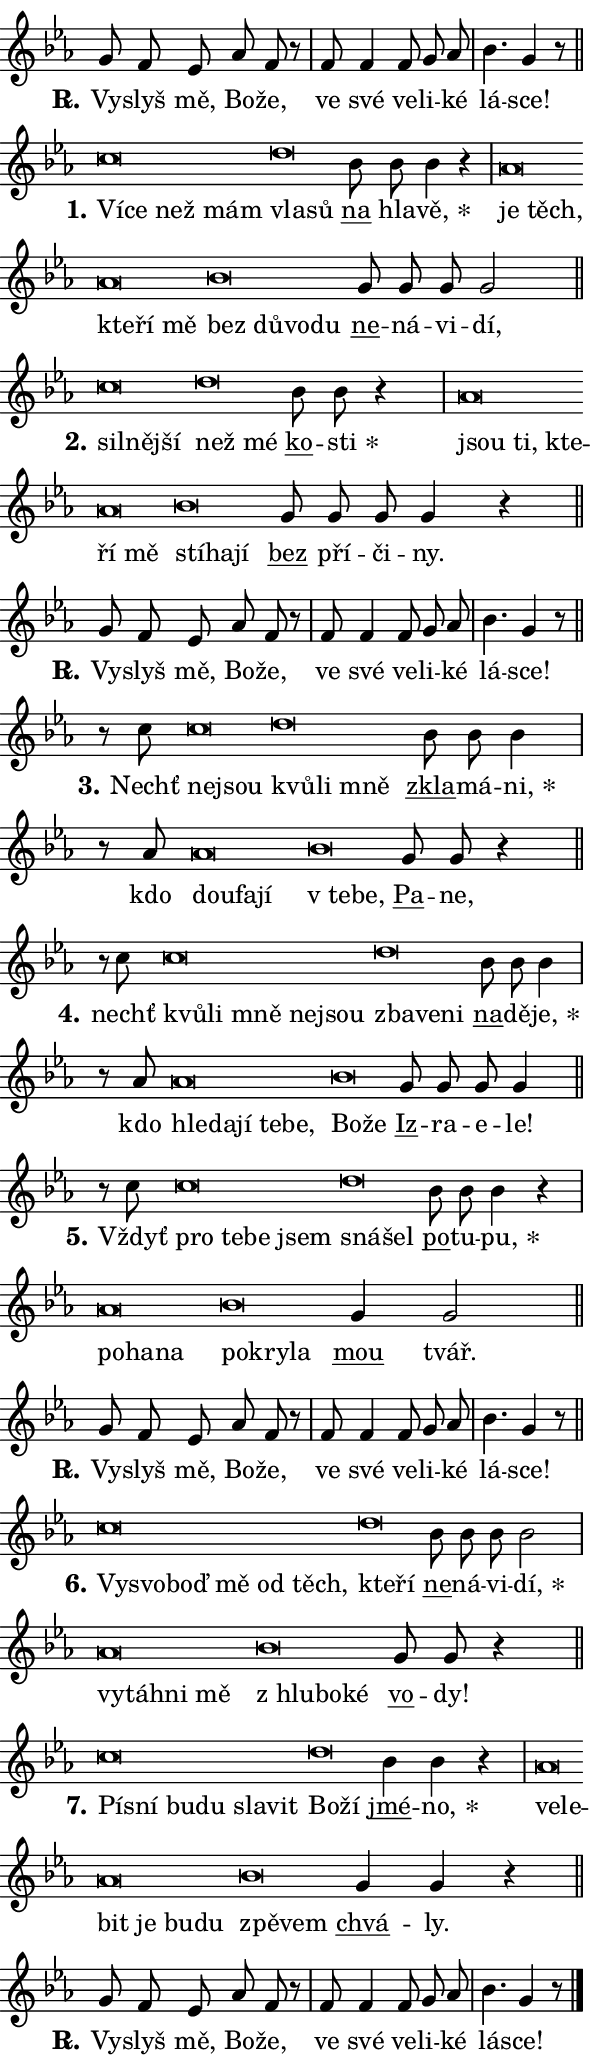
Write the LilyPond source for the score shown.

\version "2.24.0"
\header { tagline = "" }
\paper {
  indent = 0\cm
  top-margin = 0\cm
  right-margin = 0.13\cm % to fit lyric hyphens
  bottom-margin = 0\cm
  left-margin = 0\cm
  paper-width = 10\cm
  page-breaking = #ly:one-page-breaking
  system-system-spacing.basic-distance = #11
  score-system-spacing.basic-distance = #11
  ragged-last = ##f
}


%% Author: Thomas Morley
%% https://lists.gnu.org/archive/html/lilypond-user/2020-05/msg00002.html
#(define (line-position grob)
"Returns position of @var[grob} in current system:
   @code{'start}, if at first time-step
   @code{'end}, if at last time-step
   @code{'middle} otherwise
"
  (let* ((col (ly:item-get-column grob))
         (ln (ly:grob-object col 'left-neighbor))
         (rn (ly:grob-object col 'right-neighbor))
         (col-to-check-left (if (ly:grob? ln) ln col))
         (col-to-check-right (if (ly:grob? rn) rn col))
         (break-dir-left
           (and
             (ly:grob-property col-to-check-left 'non-musical #f)
             (ly:item-break-dir col-to-check-left)))
         (break-dir-right
           (and
             (ly:grob-property col-to-check-right 'non-musical #f)
             (ly:item-break-dir col-to-check-right))))
        (cond ((eqv? 1 break-dir-left) 'start)
              ((eqv? -1 break-dir-right) 'end)
              (else 'middle))))

#(define (tranparent-at-line-position vctor)
  (lambda (grob)
  "Relying on @code{line-position} select the relevant enry from @var{vctor}.
Used to determine transparency,"
    (case (line-position grob)
      ((end) (not (vector-ref vctor 0)))
      ((middle) (not (vector-ref vctor 1)))
      ((start) (not (vector-ref vctor 2))))))

noteHeadBreakVisibility =
#(define-music-function (break-visibility)(vector?)
"Makes @code{NoteHead}s transparent relying on @var{break-visibility}"
#{
  \override NoteHead.transparent =
    #(tranparent-at-line-position break-visibility)
#})

#(define delete-ledgers-for-transparent-note-heads
  (lambda (grob)
    "Reads whether a @code{NoteHead} is transparent.
If so this @code{NoteHead} is removed from @code{'note-heads} from
@var{grob}, which is supposed to be @code{LedgerLineSpanner}.
As a result ledgers are not printed for this @code{NoteHead}"
    (let* ((nhds-array (ly:grob-object grob 'note-heads))
           (nhds-list
             (if (ly:grob-array? nhds-array)
                 (ly:grob-array->list nhds-array)
                 '()))
           ;; Relies on the transparent-property being done before
           ;; Staff.LedgerLineSpanner.after-line-breaking is executed.
           ;; This is fragile ...
           (to-keep
             (remove
               (lambda (nhd)
                 (ly:grob-property nhd 'transparent #f))
               nhds-list)))
      ;; TODO find a better method to iterate over grob-arrays, similiar
      ;; to filter/remove etc for lists
      ;; For now rebuilt from scratch
      (set! (ly:grob-object grob 'note-heads)  '())
      (for-each
        (lambda (nhd)
          (ly:pointer-group-interface::add-grob grob 'note-heads nhd))
        to-keep))))

squashNotes = {
  \override NoteHead.X-extent = #'(-0.2 . 0.2)
  \override NoteHead.Y-extent = #'(-0.75 . 0)
  \override NoteHead.stencil =
    #(lambda (grob)
       (let ((pos (ly:grob-property grob 'staff-position)))
         (begin
           (if (< pos -7) (display "ERROR: Lower brevis then expected\n") (display ""))
           (if (<= pos -6) ly:text-interface::print ly:note-head::print))))
}
unSquashNotes = {
  \revert NoteHead.X-extent
  \revert NoteHead.Y-extent
  \revert NoteHead.stencil
}

hideNotes = \noteHeadBreakVisibility #begin-of-line-visible
unHideNotes = \noteHeadBreakVisibility #all-visible

% work-around for resetting accidentals
% https://lilypond.org/doc/v2.23/Documentation/notation/displaying-rhythms#unmetered-music
cadenzaMeasure = {
  \cadenzaOff
  \partial 1024 s1024
  \cadenzaOn
}

#(define-markup-command (accent layout props text) (markup?)
  "Underline accented syllable"
  (interpret-markup layout props
    #{\markup \override #'(offset . 4.3) \underline { #text }#}))

responsum = \markup \concat {
  "R" \hspace #-1.05 \path #0.1 #'((moveto 0 0.07) (lineto 0.9 0.8)) \hspace #0.05 "."
}

spaceSize = #0.6828661417322834 % exact space size for TeX Gyre Schola

\layout {
  \context {
    \Staff
    \remove "Time_signature_engraver"
    \override LedgerLineSpanner.after-line-breaking = #delete-ledgers-for-transparent-note-heads
  }
  \context {
    \Lyrics {
      \override LyricSpace.minimum-distance = \spaceSize
      \override LyricText.font-name = #"TeX Gyre Schola"
      \override LyricText.font-size = 1
      \override StanzaNumber.font-name = #"TeX Gyre Schola Bold"
      \override StanzaNumber.font-size = 1
    }
  }
  \context {
    \Score 
    \override NoteHead.text =
      #(lambda (grob) 
        (let ((pos (ly:grob-property grob 'staff-position)))
          #{\markup {
            \combine
              \halign #-0.55 \raise #(if (= pos -6) 0 0.5) \override #'(thickness . 2) \draw-line #'(3.2 . 0)
              \musicglyph "noteheads.sM1"
          }#}))
  }
}

% magnetic-lyrics.ily
%
%   written by
%     Jean Abou Samra <jean@abou-samra.fr>
%     Werner Lemberg <wl@gnu.org>
%
%   adapted by
%     Jiri Hon <jiri.hon@gmail.com>
%
% Version 2022-Apr-15

% https://www.mail-archive.com/lilypond-user@gnu.org/msg149350.html

#(define (Left_hyphen_pointer_engraver context)
   "Collect syllable-hyphen-syllable occurrences in lyrics and store
them in properties.  This engraver only looks to the left.  For
example, if the lyrics input is @code{foo -- bar}, it does the
following.

@itemize @bullet
@item
Set the @code{text} property of the @code{LyricHyphen} grob between
@q{foo} and @q{bar} to @code{foo}.

@item
Set the @code{left-hyphen} property of the @code{LyricText} grob with
text @q{foo} to the @code{LyricHyphen} grob between @q{foo} and
@q{bar}.
@end itemize

Use this auxiliary engraver in combination with the
@code{lyric-@/text::@/apply-@/magnetic-@/offset!} hook."
   (let ((hyphen #f)
         (text #f))
     (make-engraver
      (acknowledgers
       ((lyric-syllable-interface engraver grob source-engraver)
        (set! text grob)))
      (end-acknowledgers
       ((lyric-hyphen-interface engraver grob source-engraver)
        ;(when (not (grob::has-interface grob 'lyric-space-interface))
          (set! hyphen grob)));)
      ((stop-translation-timestep engraver)
       (when (and text hyphen)
         (ly:grob-set-object! text 'left-hyphen hyphen))
       (set! text #f)
       (set! hyphen #f)))))

#(define (lyric-text::apply-magnetic-offset! grob)
   "If the space between two syllables is less than the value in
property @code{LyricText@/.details@/.squash-threshold}, move the right
syllable to the left so that it gets concatenated with the left
syllable.

Use this function as a hook for
@code{LyricText@/.after-@/line-@/breaking} if the
@code{Left_@/hyphen_@/pointer_@/engraver} is active."
   (let ((hyphen (ly:grob-object grob 'left-hyphen #f)))
     (when hyphen
       (let ((left-text (ly:spanner-bound hyphen LEFT)))
         (when (grob::has-interface left-text 'lyric-syllable-interface)
           (let* ((common (ly:grob-common-refpoint grob left-text X))
                  (this-x-ext (ly:grob-extent grob common X))
                  (left-x-ext
                   (begin
                     ;; Trigger magnetism for left-text.
                     (ly:grob-property left-text 'after-line-breaking)
                     (ly:grob-extent left-text common X)))
                  ;; `delta` is the gap width between two syllables.
                  (delta (- (interval-start this-x-ext)
                            (interval-end left-x-ext)))
                  (details (ly:grob-property grob 'details))
                  (threshold (assoc-get 'squash-threshold details 0.2)))
             (when (< delta threshold)
               (let* (;; We have to manipulate the input text so that
                      ;; ligatures crossing syllable boundaries are not
                      ;; disabled.  For languages based on the Latin
                      ;; script this is essentially a beautification.
                      ;; However, for non-Western scripts it can be a
                      ;; necessity.
                      (lt (ly:grob-property left-text 'text))
                      (rt (ly:grob-property grob 'text))
                      (is-space (grob::has-interface hyphen 'lyric-space-interface))
                      (space (if is-space " " ""))
                      (extra-delta (if is-space spaceSize 0))
                      ;; Append new syllable.
                      (ltrt-space (if (and (string? lt) (string? rt))
                                (string-append lt space rt)
                                (make-concat-markup (list lt space rt))))
                      ;; Right-align `ltrt` to the right side.
                      (ltrt-space-markup (grob-interpret-markup
                               grob
                               (make-translate-markup
                                (cons (interval-length this-x-ext) 0)
                                (make-right-align-markup ltrt-space)))))
                 (begin
                   ;; Don't print `left-text`.
                   (ly:grob-set-property! left-text 'stencil #f)
                   ;; Set text and stencil (which holds all collected
                   ;; syllables so far) and shift it to the left.
                   (ly:grob-set-property! grob 'text ltrt-space)
                   (ly:grob-set-property! grob 'stencil ltrt-space-markup)
                   (ly:grob-translate-axis! grob (- (- delta extra-delta)) X))))))))))


#(define (lyric-hyphen::displace-bounds-first grob)
   ;; Make very sure this callback isn't triggered too early.
   (let ((left (ly:spanner-bound grob LEFT))
         (right (ly:spanner-bound grob RIGHT)))
     (ly:grob-property left 'after-line-breaking)
     (ly:grob-property right 'after-line-breaking)
     (ly:lyric-hyphen::print grob)))

squashThreshold = #0.4

\layout {
  \context {
    \Lyrics
    \consists #Left_hyphen_pointer_engraver
    \override LyricText.after-line-breaking =
      #lyric-text::apply-magnetic-offset!
    \override LyricHyphen.stencil = #lyric-hyphen::displace-bounds-first
    \override LyricText.details.squash-threshold = \squashThreshold
    \override LyricHyphen.minimum-distance = 0
    \override LyricHyphen.minimum-length = \squashThreshold
  }
}

squashText = \override LyricText.details.squash-threshold = 9999
unSquashText = \override LyricText.details.squash-threshold = \squashThreshold

leftText = \override LyricText.self-alignment-X = #LEFT
unLeftText = \revert LyricText.self-alignment-X

starOffset = #(lambda (grob) 
                (let ((x_offset (ly:self-alignment-interface::aligned-on-x-parent grob)))
                  (if (= x_offset 0) 0 (+ x_offset 1.2))))

star = #(define-music-function (syllable)(string?)
"Append star separator at the end of a syllable"
#{
  \once \override LyricText.X-offset = #starOffset
  \lyricmode { \markup {
    #syllable
    \override #'((font-name . "TeX Gyre Schola Bold")) \hspace #0.2 \lower #0.65 \larger "*"
  } }
#})

starAccent = #(define-music-function (syllable)(string?)
"Append star separator at the end of a syllable and make accent"
#{
  \once \override LyricText.X-offset = #starOffset
  \lyricmode { \markup {
    \accent #syllable
    \override #'((font-name . "TeX Gyre Schola Bold")) \hspace #0.2 \lower #0.65 \larger "*"
  } }
#})

breath = #(define-music-function (syllable)(string?)
"Append breathing indicator at the end of a syllable"
#{
  \lyricmode { \markup { #syllable "+" } }
#})

optionalBreath = #(define-music-function (syllable)(string?)
"Append optional breathing indicator at the end of a syllable"
#{
  \lyricmode { \markup { #syllable "(+)" } }
#})


\score {
    <<
        \new Voice = "melody" { \cadenzaOn \key es \major \relative { g'8 f es as f r \cadenzaMeasure \bar "|" f f4 \bar "" f8 g as \cadenzaMeasure \bar "|" bes4. g4 r8 \cadenzaMeasure \bar "||" \break } }
        \new Lyrics \lyricsto "melody" { \lyricmode { \set stanza = \responsum
Vy -- slyš mě, Bo -- že, ve své ve -- li -- ké lá -- sce! } }
    >>
    \layout {}
}

\score {
    <<
        \new Voice = "melody" { \cadenzaOn \key es \major \relative { \squashNotes c''\breve*1/16 \hideNotes \breve*1/16 \bar "" \breve*1/16 \breve*1/16 \bar "" \unHideNotes \unSquashNotes \squashNotes d\breve*1/16 \hideNotes \breve*1/16 \bar "" \unHideNotes \unSquashNotes \bar "" bes8 bes bes4 r \cadenzaMeasure \bar "|" \squashNotes as\breve*1/16 \hideNotes \breve*1/16 \bar "" \breve*1/16 \bar "" \breve*1/16 \breve*1/16 \bar "" \unHideNotes \unSquashNotes \squashNotes bes\breve*1/16 \hideNotes \breve*1/16 \bar "" \breve*1/16 \breve*1/16 \bar "" \unHideNotes \unSquashNotes \bar "" g8 g g g2 \cadenzaMeasure \bar "||" \break } }
        \new Lyrics \lyricsto "melody" { \lyricmode { \set stanza = "1."
\leftText Ví -- \squashText ce než mám \unSquashText vla -- \squashText sů \unLeftText \unSquashText \markup \accent na hla -- \star vě, \leftText je \squashText těch, kte -- ří mě \unSquashText bez \squashText dů -- vo -- du \unLeftText \unSquashText \markup \accent ne -- ná -- vi -- dí, } }
    >>
    \layout {}
}

\score {
    <<
        \new Voice = "melody" { \cadenzaOn \key es \major \relative { \squashNotes c''\breve*1/16 \hideNotes \breve*1/16 \breve*1/16 \bar "" \unHideNotes \unSquashNotes \squashNotes d\breve*1/16 \hideNotes \breve*1/16 \bar "" \unHideNotes \unSquashNotes \bar "" bes8 bes r4 \cadenzaMeasure \bar "|" \squashNotes as\breve*1/16 \hideNotes \breve*1/16 \bar "" \breve*1/16 \bar "" \breve*1/16 \breve*1/16 \bar "" \unHideNotes \unSquashNotes \squashNotes bes\breve*1/16 \hideNotes \breve*1/16 \breve*1/16 \bar "" \unHideNotes \unSquashNotes \bar "" g8 g g g4 r \cadenzaMeasure \bar "||" \break } }
        \new Lyrics \lyricsto "melody" { \lyricmode { \set stanza = "2."
\leftText sil -- \squashText něj -- ší \unSquashText než \squashText mé \unLeftText \unSquashText \markup \accent ko -- \star sti \leftText jsou \squashText ti, kte -- ří mě \unSquashText stí -- \squashText ha -- jí \unLeftText \unSquashText \markup \accent bez pří -- či -- ny. } }
    >>
    \layout {}
}

\score {
    <<
        \new Voice = "melody" { \cadenzaOn \key es \major \relative { g'8 f es as f r \cadenzaMeasure \bar "|" f f4 \bar "" f8 g as \cadenzaMeasure \bar "|" bes4. g4 r8 \cadenzaMeasure \bar "||" \break } }
        \new Lyrics \lyricsto "melody" { \lyricmode { \set stanza = \responsum
Vy -- slyš mě, Bo -- že, ve své ve -- li -- ké lá -- sce! } }
    >>
    \layout {}
}

\score {
    <<
        \new Voice = "melody" { \cadenzaOn \key es \major \relative { r8 c''8 \squashNotes c\breve*1/16 \hideNotes \breve*1/16 \bar "" \unHideNotes \unSquashNotes \squashNotes d\breve*1/16 \hideNotes \breve*1/16 \breve*1/16 \bar "" \unHideNotes \unSquashNotes \bar "" bes8 bes bes4 \cadenzaMeasure \bar "|" r8 as8 \squashNotes as\breve*1/16 \hideNotes \breve*1/16 \breve*1/16 \bar "" \unHideNotes \unSquashNotes \squashNotes bes\breve*1/16 \hideNotes \breve*1/16 \bar "" \unHideNotes \unSquashNotes \bar "" g8 g r4 \cadenzaMeasure \bar "||" \break } }
        \new Lyrics \lyricsto "melody" { \lyricmode { \set stanza = "3."
Nechť \leftText nej -- \squashText sou \unSquashText kvů -- \squashText li mně \unLeftText \unSquashText \markup \accent zkla -- má -- \star ni, kdo \leftText dou -- \squashText fa -- jí \unSquashText "v te" -- \squashText be, \unLeftText \unSquashText \markup \accent Pa -- ne, } }
    >>
    \layout {}
}

\score {
    <<
        \new Voice = "melody" { \cadenzaOn \key es \major \relative { r8 c''8 \squashNotes c\breve*1/16 \hideNotes \breve*1/16 \bar "" \breve*1/16 \bar "" \breve*1/16 \breve*1/16 \bar "" \unHideNotes \unSquashNotes \squashNotes d\breve*1/16 \hideNotes \breve*1/16 \breve*1/16 \bar "" \unHideNotes \unSquashNotes \bar "" bes8 bes bes4 \cadenzaMeasure \bar "|" r8 as8 \squashNotes as\breve*1/16 \hideNotes \breve*1/16 \bar "" \breve*1/16 \bar "" \breve*1/16 \breve*1/16 \bar "" \unHideNotes \unSquashNotes \squashNotes bes\breve*1/16 \hideNotes \breve*1/16 \bar "" \unHideNotes \unSquashNotes \bar "" g8 g g g4 \cadenzaMeasure \bar "||" \break } }
        \new Lyrics \lyricsto "melody" { \lyricmode { \set stanza = "4."
nechť \leftText kvů -- \squashText li mně nej -- sou \unSquashText zba -- \squashText ve -- ni \unLeftText \unSquashText \markup \accent na -- dě -- \star je, kdo \leftText hle -- \squashText da -- jí te -- be, \unSquashText Bo -- \squashText že \unLeftText \unSquashText \markup \accent Iz -- ra -- e -- le! } }
    >>
    \layout {}
}

\score {
    <<
        \new Voice = "melody" { \cadenzaOn \key es \major \relative { r8 c''8 \squashNotes c\breve*1/16 \hideNotes \breve*1/16 \bar "" \breve*1/16 \breve*1/16 \bar "" \unHideNotes \unSquashNotes \squashNotes d\breve*1/16 \hideNotes \breve*1/16 \bar "" \unHideNotes \unSquashNotes \bar "" bes8 bes bes4 r \cadenzaMeasure \bar "|" \squashNotes as\breve*1/16 \hideNotes \breve*1/16 \breve*1/16 \bar "" \unHideNotes \unSquashNotes \squashNotes bes\breve*1/16 \hideNotes \breve*1/16 \breve*1/16 \bar "" \unHideNotes \unSquashNotes \bar "" g4 g2 \cadenzaMeasure \bar "||" \break } }
        \new Lyrics \lyricsto "melody" { \lyricmode { \set stanza = "5."
Vždyť \leftText pro \squashText te -- be jsem \unSquashText sná -- \squashText šel \unLeftText \unSquashText \markup \accent po -- tu -- \star pu, \leftText po -- \squashText ha -- na \unSquashText po -- \squashText kry -- la \unLeftText \unSquashText \markup \accent mou tvář. } }
    >>
    \layout {}
}

\score {
    <<
        \new Voice = "melody" { \cadenzaOn \key es \major \relative { g'8 f es as f r \cadenzaMeasure \bar "|" f f4 \bar "" f8 g as \cadenzaMeasure \bar "|" bes4. g4 r8 \cadenzaMeasure \bar "||" \break } }
        \new Lyrics \lyricsto "melody" { \lyricmode { \set stanza = \responsum
Vy -- slyš mě, Bo -- že, ve své ve -- li -- ké lá -- sce! } }
    >>
    \layout {}
}

\score {
    <<
        \new Voice = "melody" { \cadenzaOn \key es \major \relative { \squashNotes c''\breve*1/16 \hideNotes \breve*1/16 \bar "" \breve*1/16 \bar "" \breve*1/16 \bar "" \breve*1/16 \breve*1/16 \bar "" \unHideNotes \unSquashNotes \squashNotes d\breve*1/16 \hideNotes \breve*1/16 \bar "" \unHideNotes \unSquashNotes \bar "" bes8 bes bes bes2 \cadenzaMeasure \bar "|" \squashNotes as\breve*1/16 \hideNotes \breve*1/16 \bar "" \breve*1/16 \breve*1/16 \bar "" \unHideNotes \unSquashNotes \squashNotes bes\breve*1/16 \hideNotes \breve*1/16 \breve*1/16 \bar "" \unHideNotes \unSquashNotes \bar "" g8 g r4 \cadenzaMeasure \bar "||" \break } }
        \new Lyrics \lyricsto "melody" { \lyricmode { \set stanza = "6."
\leftText Vy -- \squashText svo -- boď mě od těch, \unSquashText kte -- \squashText ří \unLeftText \unSquashText \markup \accent ne -- ná -- vi -- \star dí, \leftText vy -- \squashText táh -- ni mě \unSquashText "z hlu" -- \squashText bo -- ké \unLeftText \unSquashText \markup \accent vo -- dy! } }
    >>
    \layout {}
}

\score {
    <<
        \new Voice = "melody" { \cadenzaOn \key es \major \relative { \squashNotes c''\breve*1/16 \hideNotes \breve*1/16 \bar "" \breve*1/16 \bar "" \breve*1/16 \bar "" \breve*1/16 \breve*1/16 \bar "" \unHideNotes \unSquashNotes \squashNotes d\breve*1/16 \hideNotes \breve*1/16 \bar "" \unHideNotes \unSquashNotes \bar "" bes4 bes r \cadenzaMeasure \bar "|" \squashNotes as\breve*1/16 \hideNotes \breve*1/16 \bar "" \breve*1/16 \bar "" \breve*1/16 \bar "" \breve*1/16 \breve*1/16 \bar "" \unHideNotes \unSquashNotes \squashNotes bes\breve*1/16 \hideNotes \breve*1/16 \bar "" \unHideNotes \unSquashNotes \bar "" g4 g r \cadenzaMeasure \bar "||" \break } }
        \new Lyrics \lyricsto "melody" { \lyricmode { \set stanza = "7."
\leftText Pí -- \squashText sní bu -- du sla -- vit \unSquashText Bo -- \squashText ží \unLeftText \unSquashText \markup \accent jmé -- \star no, \leftText ve -- \squashText le -- bit je bu -- du \unSquashText zpě -- \squashText vem \unLeftText \unSquashText \markup \accent chvá -- ly. } }
    >>
    \layout {}
}

\score {
    <<
        \new Voice = "melody" { \cadenzaOn \key es \major \relative { g'8 f es as f r \cadenzaMeasure \bar "|" f f4 \bar "" f8 g as \cadenzaMeasure \bar "|" bes4. g4 r8 \cadenzaMeasure \bar "||" \break } \bar "|." }
        \new Lyrics \lyricsto "melody" { \lyricmode { \set stanza = \responsum
Vy -- slyš mě, Bo -- že, ve své ve -- li -- ké lá -- sce! } }
    >>
    \layout {}
}
